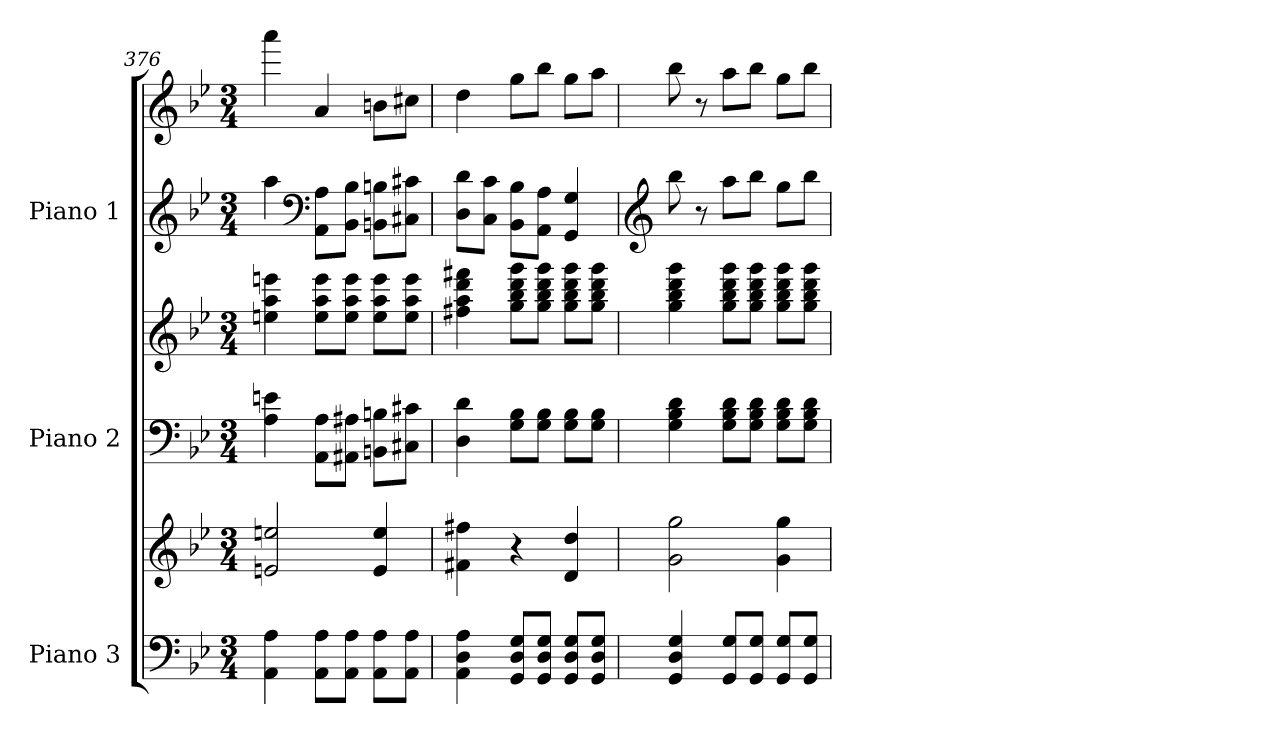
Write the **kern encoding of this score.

**kern	**kern	**kern	**kern	**kern	**kern
*part3	*part3	*part2	*part2	*part1	*part1
*staff6	*staff5	*staff4	*staff3	*staff2	*staff1
*I"Piano 3	*	*I"Piano 2	*	*I"Piano 1	*
*I'Pno. 3	*	*I'Pno. 2	*	*I'Pno. 1	*
*clefF4	*clefG2	*clefF4	*clefG2	*clefG2	*clefG2
*k[b-e-]	*k[b-e-]	*k[b-e-]	*k[b-e-]	*k[b-e-]	*k[b-e-]
*M3/4	*M3/4	*M3/4	*M3/4	*M3/4	*M3/4
=376	=376	=376	=376	=376	=376
4AA\ 4A\	2en/ 2een/	4A\ 4en\	4een\ 4aa\ 4eeen\	4aa\	4aaa\
*	*	*	*	*clefF4	*
8AA\ 8A\L	.	8AA\ 8A\L	8ee\ 8aa\ 8eee\L	8AA\ 8A\L	4a/
8AA\ 8A\J	.	8AA#X\ 8A#X\J	8ee\ 8aa\ 8eee\J	8BB-\ 8B-\J	.
8AA\ 8A\L	4e/ 4ee/	8BBn\ 8Bn\L	8ee\ 8aa\ 8eee\L	8BBn\ 8Bn\L	8bn\L
8AA\ 8A\J	.	8C#X\ 8c#X\J	8ee\ 8aa\ 8eee\J	8C#X\ 8c#X\J	8cc#X\J
=377	=377	=377	=377	=377	=377
4AA\ 4D\ 4A\	4f#X\ 4ff#X\	4D\ 4d\	4ff#X\ 4aa\ 4ddd\ 4fff#X\	8D\ 8d\L	4dd\
.	.	.	.	8C\ 8c\J	.
8GG/ 8D/ 8G/L	4r	8G\ 8B-\L	8gg\ 8bb-\ 8ddd\ 8ggg\L	8BB-\ 8B-\L	8gg\L
8GG/ 8D/ 8G/J	.	8G\ 8B-\J	8gg\ 8bb-\ 8ddd\ 8ggg\J	8AA\ 8A\J	8bb-\J
8GG/ 8D/ 8G/L	4d/ 4dd/	8G\ 8B-\L	8gg\ 8bb-\ 8ddd\ 8ggg\L	4GG/ 4G/	8gg\L
8GG/ 8D/ 8G/J	.	8G\ 8B-\J	8gg\ 8bb-\ 8ddd\ 8ggg\J	.	8aa\J
=378	=378	=378	=378	=378	=378
*	*	*	*	*clefG2	*
4GG/ 4D/ 4G/	2g\ 2gg\	4G\ 4B-\ 4d\	4gg\ 4bb-\ 4ddd\ 4ggg\	8bb-\	8bb-\
.	.	.	.	8r	8r
8GG/ 8G/L	.	8G\ 8B-\ 8d\L	8gg\ 8bb-\ 8ddd\ 8ggg\L	8aa\L	8aa\L
8GG/ 8G/J	.	8G\ 8B-\ 8d\J	8gg\ 8bb-\ 8ddd\ 8ggg\J	8bb-\J	8bb-\J
8GG/ 8G/L	4g\ 4gg\	8G\ 8B-\ 8d\L	8gg\ 8bb-\ 8ddd\ 8ggg\L	8gg\L	8gg\L
8GG/ 8G/J	.	8G\ 8B-\ 8d\J	8gg\ 8bb-\ 8ddd\ 8ggg\J	8bb-\J	8bb-\J
=	=	=	=	=	=
*-	*-	*-	*-	*-	*-
